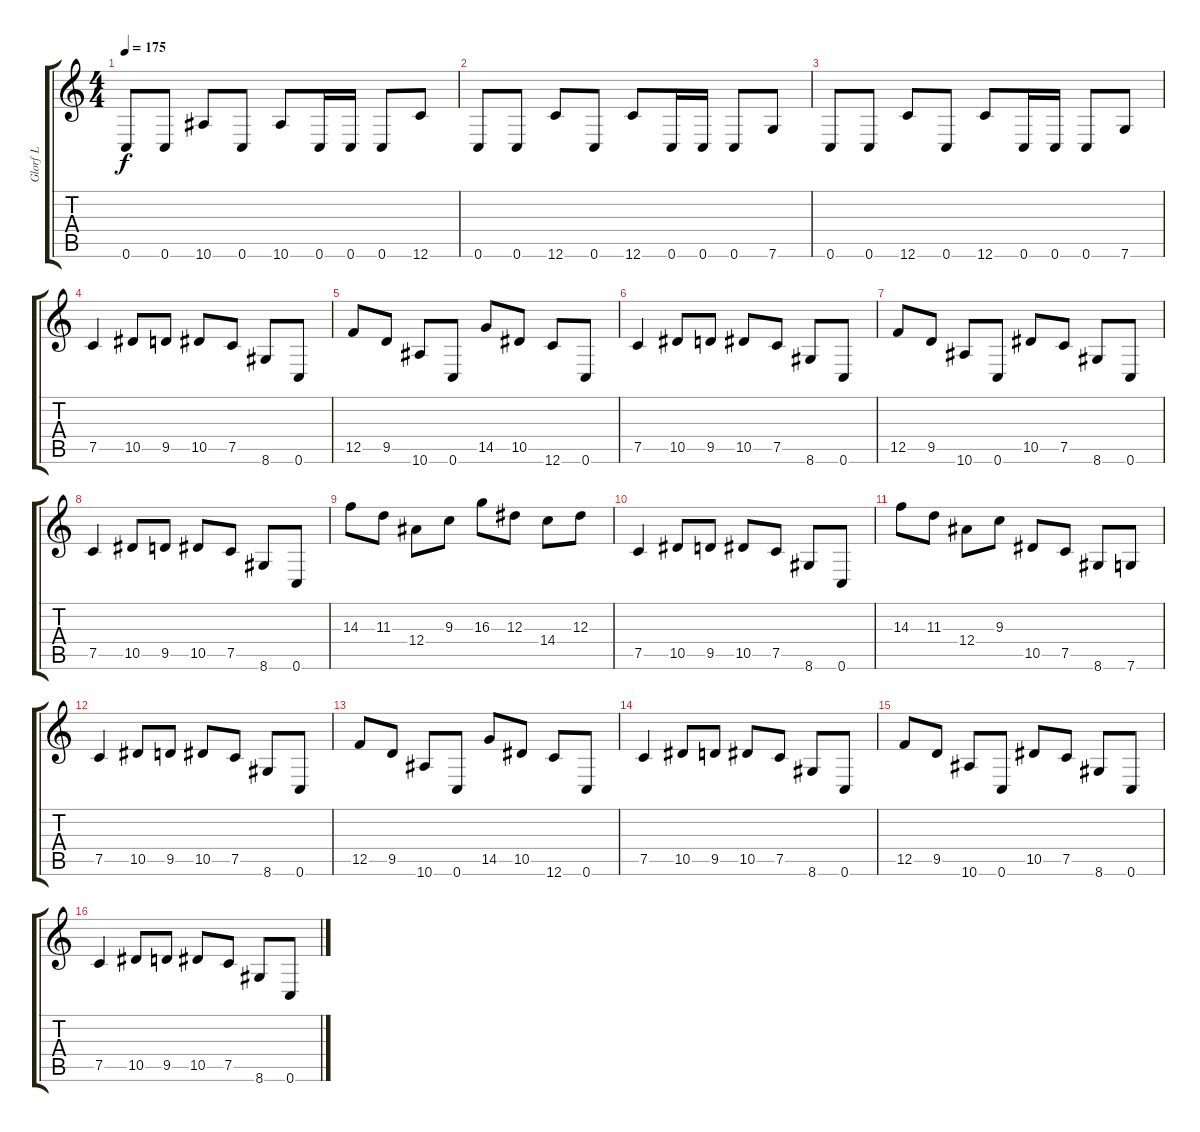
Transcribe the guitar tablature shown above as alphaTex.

\track ("Glorf L" "Glorf L") {instrument distortionguitar}
\staff {score tabs}
\tuning (C4 G3 Eb3 Bb2 F2 C2) {hide}
\ts (4 4)
\tempo 175
\clef g2
\ks c
0.6.8{dy f} 0.6.8 10.6.8 0.6.8 10.6.8 0.6.16 0.6.16 0.6.8 12.6.8 |
0.6.8 0.6.8 12.6.8 0.6.8 12.6.8 0.6.16 0.6.16 0.6.8 7.6.8 |
0.6.8 0.6.8 12.6.8 0.6.8 12.6.8 0.6.16 0.6.16 0.6.8 7.6.8 |
7.5.4 10.5.8 9.5.8 10.5.8 7.5.8 8.6.8 0.6.8 |
12.5.8 9.5.8 10.6.8 0.6.8 14.5.8 10.5.8 12.6.8 0.6.8 |
7.5.4 10.5.8 9.5.8 10.5.8 7.5.8 8.6.8 0.6.8 |
12.5.8 9.5.8 10.6.8 0.6.8 10.5.8 7.5.8 8.6.8 0.6.8 |
7.5.4 10.5.8 9.5.8 10.5.8 7.5.8 8.6.8 0.6.8 |
14.3.8 11.3.8 12.4.8 9.3.8 16.3.8 12.3.8 14.4.8 12.3.8 |
7.5.4 10.5.8 9.5.8 10.5.8 7.5.8 8.6.8 0.6.8 |
14.3.8 11.3.8 12.4.8 9.3.8 10.5.8 7.5.8 8.6.8 7.6.8 |
7.5.4 10.5.8 9.5.8 10.5.8 7.5.8 8.6.8 0.6.8 |
12.5.8 9.5.8 10.6.8 0.6.8 14.5.8 10.5.8 12.6.8 0.6.8 |
7.5.4 10.5.8 9.5.8 10.5.8 7.5.8 8.6.8 0.6.8 |
12.5.8 9.5.8 10.6.8 0.6.8 10.5.8 7.5.8 8.6.8 0.6.8 |
7.5.4 10.5.8 9.5.8 10.5.8 7.5.8 8.6.8 0.6.8
